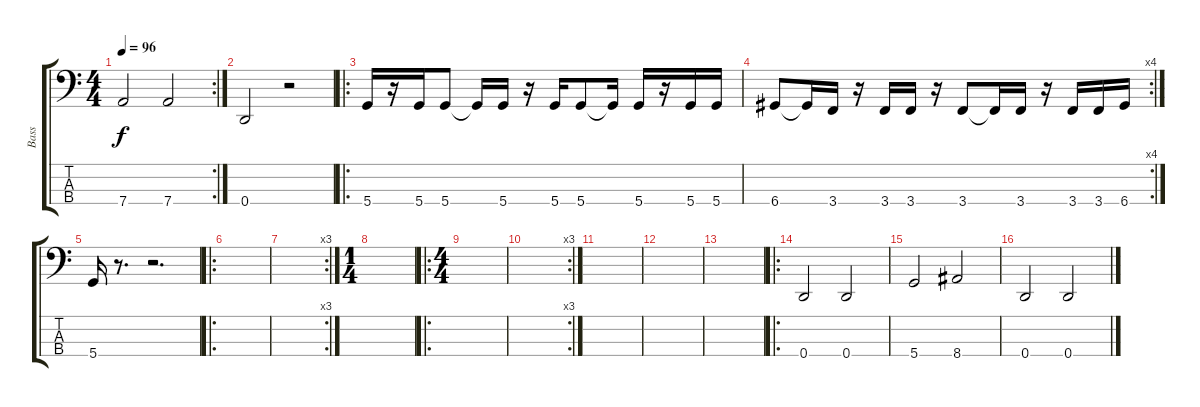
\track ("Bass" "Bass") {instrument electricbassfinger}
\staff {score tabs}
\tuning (G2 D2 A1 D1) {hide}
\rc 2
\ts (4 4)
\tempo 96
\clef f4
\ks c
7.4.2{dy f} 7.4.2 |
0.4.2 r.2 |
\ro
5.4.16 r.16 5.4.16 5.4.8 5.4{t}.16 5.4.16 r.16 5.4.16 5.4.8 5.4{t}.16 5.4.16 r.16 5.4.16 5.4.16 |
\rc 4
6.4.8 6.4{t}.16 3.4.16 r.16 3.4.16 3.4.16 r.16 3.4.8 3.4{t}.16 3.4.16 r.16 3.4.16 3.4.16 6.4.16 |
5.4.16 r.8{d} r.2{d} |
\ro
|
\rc 3
|
\ts (1 4)
|
\ro
\ts (4 4)
|
\rc 3
|
|
|
|
\ro
0.4.2 0.4.2 |
5.4.2 8.4.2 |
0.4.2 0.4.2
